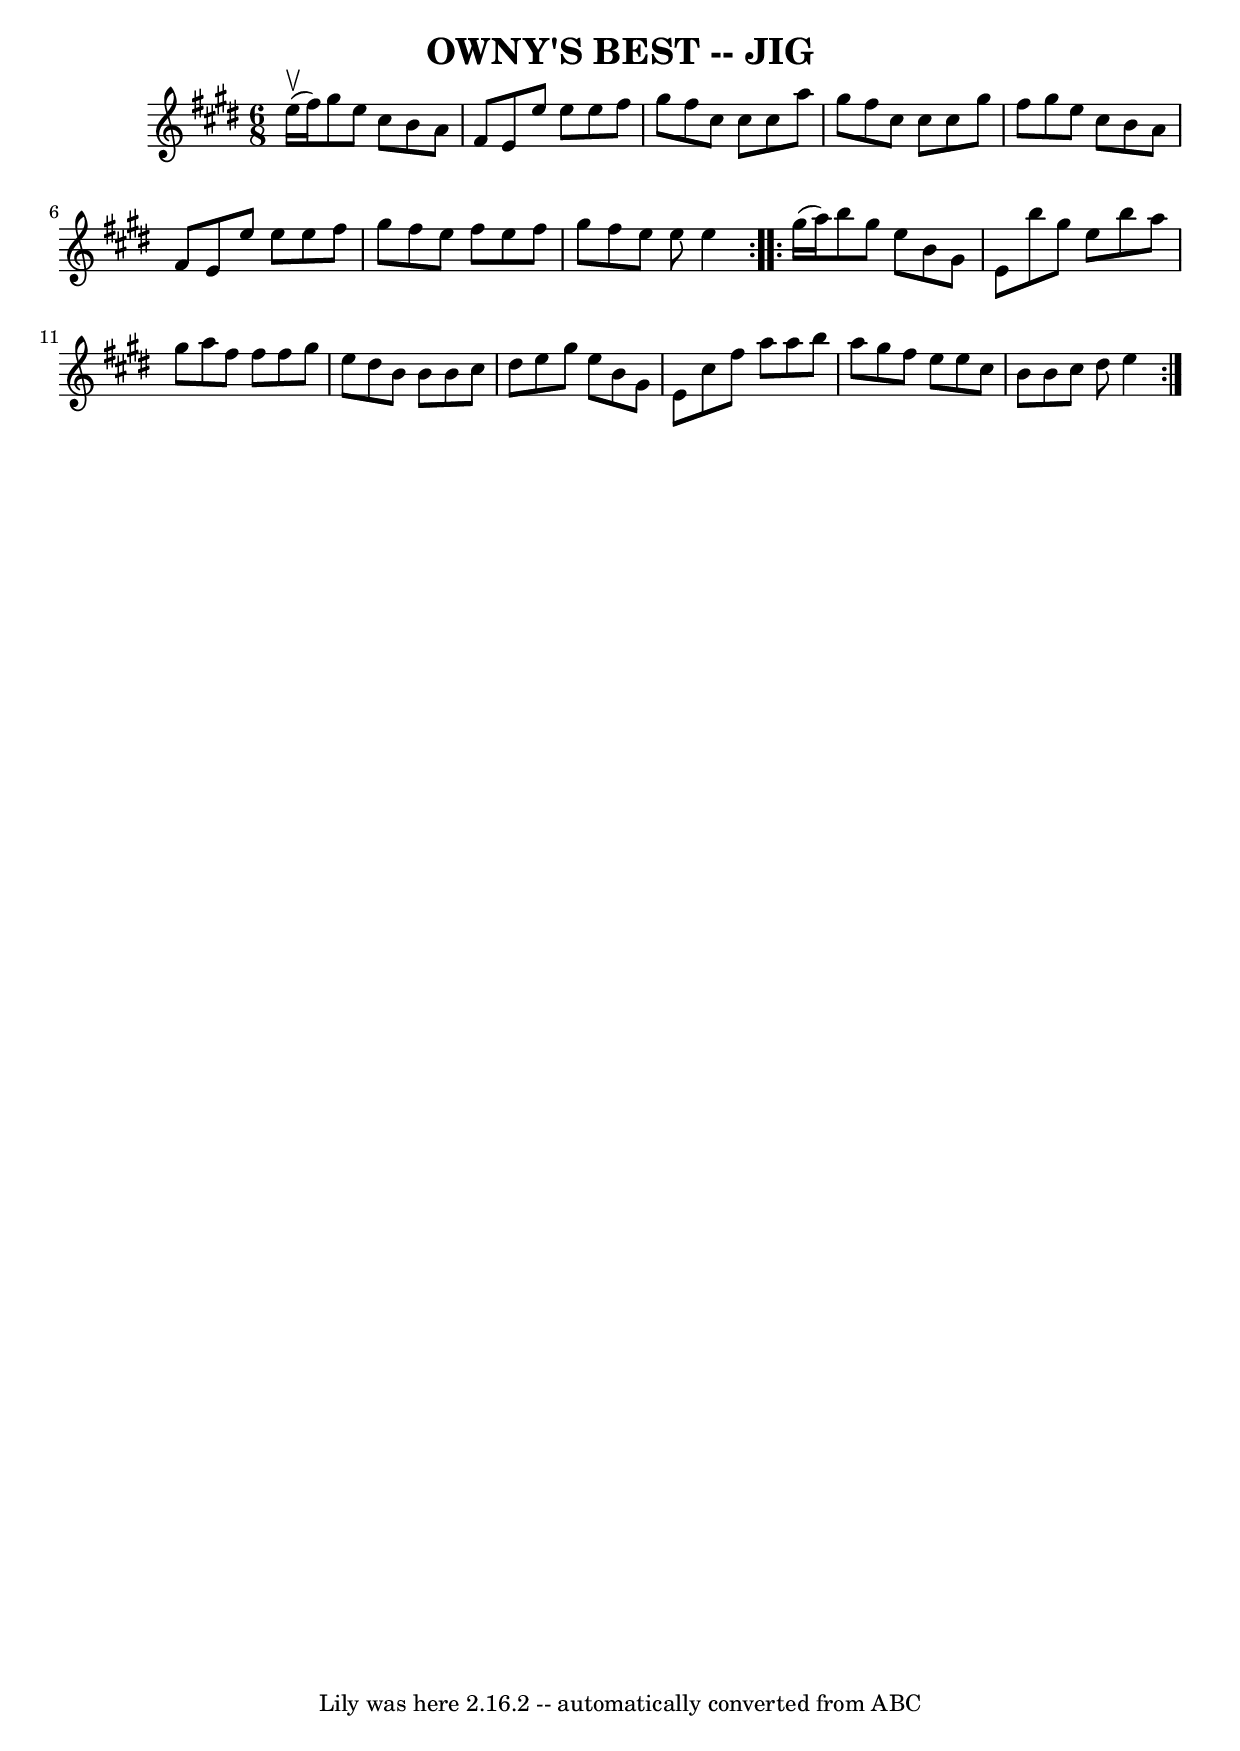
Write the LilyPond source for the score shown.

\version "2.7.40"
\include "Mammoth.ily"
\header {
	%% book = "Ryan's Mammoth Collection of Fiddle Tunes"
	crossRefNumber = "1"
	footnotes = ""
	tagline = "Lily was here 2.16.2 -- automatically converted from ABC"
	title = "OWNY'S BEST -- JIG"
}
voicedefault =  {


\repeat volta 2 {
\time 6/8 
\key e \major e''16 (^\upbow fis''16)       |
   
gis''8 e''8 cis''8 b'8 a'8 fis'8    |
 e'8 e''8    
e''8 e''8 fis''8 gis''8    |
 fis''8 cis''8 cis''8    
cis''8 a''8 gis''8    |
 fis''8 cis''8 cis''8 cis''8    
gis''8 fis''8        |
 gis''8 e''8 cis''8 b'8 a'8    
fis'8    |
 e'8 e''8 e''8 e''8 fis''8 gis''8    |
 
 fis''8 e''8 fis''8 e''8 fis''8 gis''8    |
 fis''8    
e''8 e''8 e''4    }     \repeat volta 2 { gis''16 (a''16)       
|
 b''8 gis''8 e''8 b'8 gis'8 e'8    |
 b''8    
gis''8 e''8 b''8 a''8 gis''8    |
 a''8 fis''8 fis''8 
 fis''8 gis''8 e''8    |
 dis''8 b'8 b'8 b'8 cis''8 
 dis''8        |
 e''8 gis''8 e''8 b'8 gis'8 e'8    
|
 cis''8 fis''8 a''8 a''8 b''8 a''8    |
   
gis''8 fis''8 e''8 e''8 cis''8 b'8    |
 b'8 cis''8   
 dis''8 e''4    }   
}

\score{
    <<

	\context Staff="default"
	{
	    \voicedefault 
	}

    >>
	\layout {
	}
	\midi {}
}
